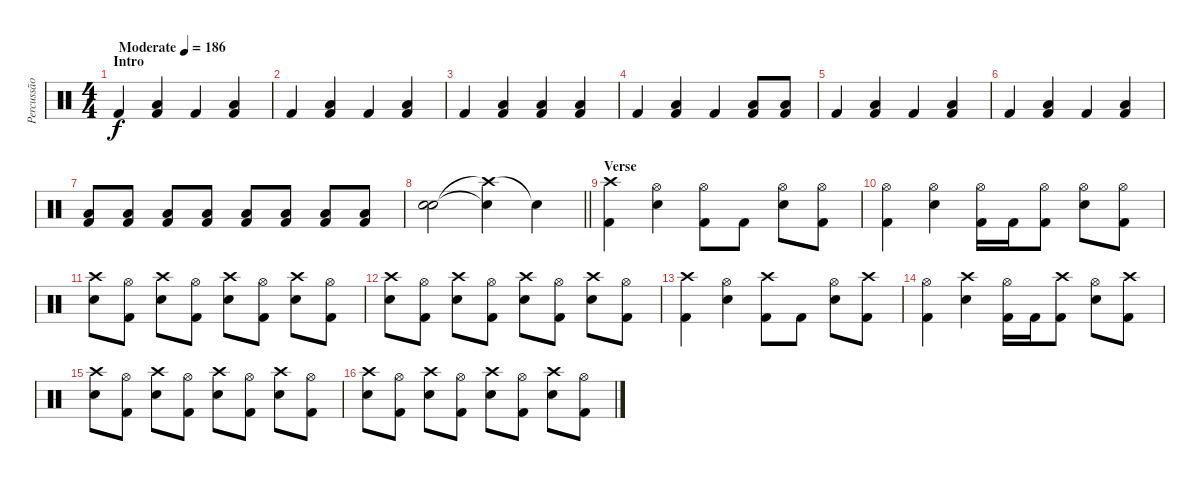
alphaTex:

\track ("Percussão" "Percussão") {instrument percussion}
\staff {score}
\articulation defaults
\ts (4 4)
\section ("" "Intro")
\tempo (186 "Moderate")
\clef neutral
\ks c "Kick (hit) 2".4{dy f}
("Low Tom (hit)" "Kick (hit) 2").4 "Kick (hit) 2".4 ("Low Tom (hit)" "Kick (hit) 2").4 |
"Kick (hit) 2".4 ("Low Tom (hit)" "Kick (hit) 2").4 "Kick (hit) 2".4 ("Low Tom (hit)" "Kick (hit) 2").4 |
"Kick (hit) 2".4 ("Low Tom (hit)" "Kick (hit) 2").4 ("Low Tom (hit)" "Kick (hit) 2").4 ("Low Tom (hit)" "Kick (hit) 2").4 |
"Kick (hit) 2".4 ("Low Tom (hit)" "Kick (hit) 2").4 "Kick (hit) 2".4 ("Low Tom (hit)" "Kick (hit) 2").8 ("Low Tom (hit)" "Kick (hit) 2").8 |
"Kick (hit) 2".4 ("Low Tom (hit)" "Kick (hit) 2").4 "Kick (hit) 2".4 ("Low Tom (hit)" "Kick (hit) 2").4 |
"Kick (hit) 2".4 ("Low Tom (hit)" "Kick (hit) 2").4 "Kick (hit) 2".4 ("Low Tom (hit)" "Kick (hit) 2").4 |
("Low Tom (hit)" "Kick (hit) 2").8 ("Low Tom (hit)" "Kick (hit) 2").8 ("Low Tom (hit)" "Kick (hit) 2").8 ("Low Tom (hit)" "Kick (hit) 2").8 ("Low Tom (hit)" "Kick (hit) 2").8 ("Low Tom (hit)" "Kick (hit) 2").8 ("Low Tom (hit)" "Kick (hit) 2").8 ("Low Tom (hit)" "Kick (hit) 2").8 |
\barLineRight lightlight
("Electric Snare (hit)" "Electric Snare (hit)").2 ("Crash high (hit)"{t} "Snare (hit)"{t}).4 "Snare (hit)"{t}.4 |
\section ("" "Verse")
("Crash high (hit)" "Kick (hit) 2").4 ("Hi-Hat (open)" "Electric Snare (hit)").4 ("Hi-Hat (open)" "Kick (hit) 2").8 "Kick (hit) 2".8 ("Hi-Hat (open)" "Electric Snare (hit)").8 ("Hi-Hat (open)" "Kick (hit) 2").8 |
("Hi-Hat (open)" "Kick (hit) 2").4 ("Hi-Hat (open)" "Electric Snare (hit)").4 ("Hi-Hat (open)" "Kick (hit) 2").16 "Kick (hit) 2".16 ("Hi-Hat (open)" "Kick (hit) 2").8 ("Hi-Hat (open)" "Electric Snare (hit)").8 ("Hi-Hat (open)" "Kick (hit) 2").8 |
("Crash high (hit)" "Electric Snare (hit)").8 ("Hi-Hat (open)" "Kick (hit) 2").8 ("Crash high (hit)" "Electric Snare (hit)").8 ("Hi-Hat (open)" "Kick (hit) 2").8 ("Crash high (hit)" "Electric Snare (hit)").8 ("Hi-Hat (open)" "Kick (hit) 2").8 ("Crash high (hit)" "Electric Snare (hit)").8 ("Hi-Hat (open)" "Kick (hit) 2").8 |
("Crash high (hit)" "Electric Snare (hit)").8 ("Hi-Hat (open)" "Kick (hit) 2").8 ("Crash high (hit)" "Electric Snare (hit)").8 ("Hi-Hat (open)" "Kick (hit) 2").8 ("Crash high (hit)" "Electric Snare (hit)").8 ("Hi-Hat (open)" "Kick (hit) 2").8 ("Crash high (hit)" "Electric Snare (hit)").8 ("Hi-Hat (open)" "Kick (hit) 2").8 |
("Crash high (hit)" "Kick (hit) 2").4 ("Hi-Hat (open)" "Electric Snare (hit)").4 ("Crash high (hit)" "Kick (hit) 2").8 "Kick (hit) 2".8 ("Hi-Hat (open)" "Electric Snare (hit)").8 ("Crash high (hit)" "Kick (hit) 2").8 |
("Hi-Hat (open)" "Kick (hit) 2").4 ("Crash high (hit)" "Electric Snare (hit)").4 ("Hi-Hat (open)" "Kick (hit) 2").16 "Kick (hit) 2".16 ("Crash high (hit)" "Kick (hit) 2").8 ("Hi-Hat (open)" "Electric Snare (hit)").8 ("Crash high (hit)" "Kick (hit) 2").8 |
("Crash high (hit)" "Electric Snare (hit)").8 ("Hi-Hat (open)" "Kick (hit) 2").8 ("Crash high (hit)" "Electric Snare (hit)").8 ("Hi-Hat (open)" "Kick (hit) 2").8 ("Crash high (hit)" "Electric Snare (hit)").8 ("Hi-Hat (open)" "Kick (hit) 2").8 ("Crash high (hit)" "Electric Snare (hit)").8 ("Hi-Hat (open)" "Kick (hit) 2").8 |
("Crash high (hit)" "Electric Snare (hit)").8 ("Hi-Hat (open)" "Kick (hit) 2").8 ("Crash high (hit)" "Electric Snare (hit)").8 ("Hi-Hat (open)" "Kick (hit) 2").8 ("Crash high (hit)" "Electric Snare (hit)").8 ("Hi-Hat (open)" "Kick (hit) 2").8 ("Crash high (hit)" "Electric Snare (hit)").8 ("Hi-Hat (open)" "Kick (hit) 2").8
